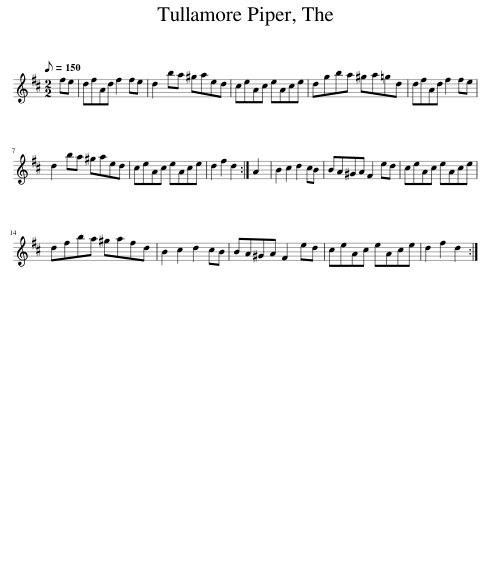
X:1
L:1/8
Q:1/8=150
M:2/2
I:linebreak $
K:D
V:1 treble
V:1
 fe | dfAd f2 fe | d2 ba ^gaed | ceAc eAce | dgba ^ga=gd | %5
 dfAd f2 fe |$ d2 ba ^gaed | ceAc eAce | d2 f2 d2 :| A2 | %10
 B2 c2 d2 cB | BA^GA F2 ed | ceAc eAce |$ dfba ^gafd | B2 c2 d2 cB | %15
 BA^GA F2 ed | ceAc eAce | d2 f2 d2 :| %18
